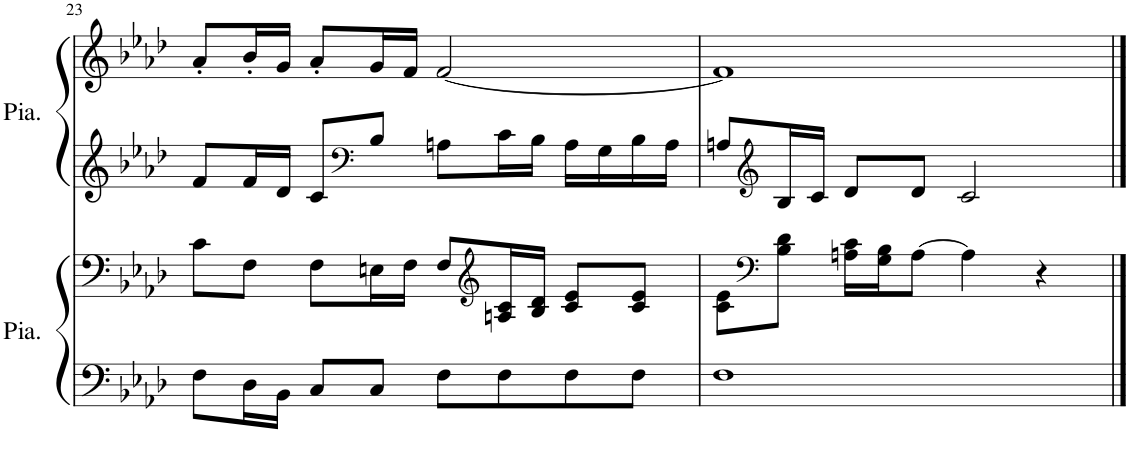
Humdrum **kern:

**kern	**kern	**kern	**kern
*part2	*part2	*part1	*part1
*staff4	*staff3	*staff2	*staff1
*I"Piano	*	*I"Piano	*
*I'Pia.	*	*I'Pia.	*
!!LO:PB:g=z
*clefF4	*clefF4	*clefG2	*clefG2
*k[b-e-a-d-]	*k[b-e-a-d-]	*k[b-e-a-d-]	*k[b-e-a-d-]
*M4/4	*M4/4	*M4/4	*M4/4
=23	=23	=23	=23
8F\L	8c\L	8f/L	8a-'/L
16D-\L	8F\J	16f/L	16b-'/L
16BB-\JJ	.	16d-/JJ	16g/JJ
8C/L	8F\L	8c/L	8a-'/L
*	*	*clefF4	*
8C/J	16En\L	8B-/J	16g/L
.	16F\JJ	.	16f/JJ
8F\L	8F/L	8An\L	[2f/
*	*clefG2	*	*
8F\	16An/ 16c/L	16c\L	.
.	16B-/ 16d-/JJ	16B-\JJ	.
8F\	8c/ 8e-/L	16A\LL	.
.	.	16G\	.
8F\J	8c/ 8e-/J	16B-\	.
.	.	16A\JJ	.
=24	=24	=24	=24
1F	8c\ 8e-\L	8An/L	1f]
*	*clefF4	*clefG2	*
.	8B-\ 8d-\J	16B-/L	.
.	.	16c/JJ	.
.	16An\ 16c\LL	8d-/L	.
.	16G\ 16B-\J	.	.
.	[8A\J	8d-/J	.
.	4A\]	2c/	.
.	4r	.	.
==	==	==	==
*-	*-	*-	*-
